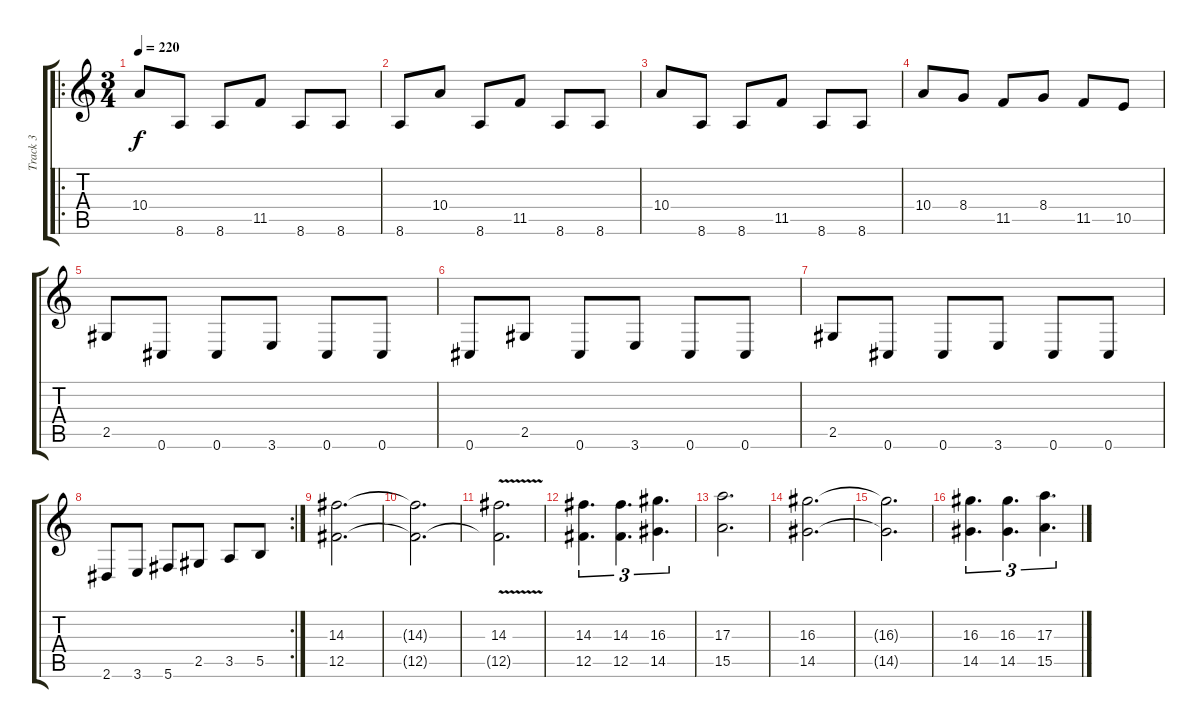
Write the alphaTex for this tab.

\track ("Track 3" "Track 3") {instrument overdrivenguitar}
\staff {score tabs}
\tuning (Db4 Ab3 E3 B2 Gb2 Db2) {hide}
\ro
\ts (3 4)
\tempo 220
\clef g2
\ks c
10.4.8{dy f} 8.6.8 8.6.8 11.5.8 8.6.8 8.6.8 |
8.6.8 10.4.8 8.6.8 11.5.8 8.6.8 8.6.8 |
10.4.8 8.6.8 8.6.8 11.5.8 8.6.8 8.6.8 |
10.4.8 8.4.8 11.5.8 8.4.8 11.5.8 10.5.8 |
2.5.8 0.6.8 0.6.8 3.6.8 0.6.8 0.6.8 |
0.6.8 2.5.8 0.6.8 3.6.8 0.6.8 0.6.8 |
2.5.8 0.6.8 0.6.8 3.6.8 0.6.8 0.6.8 |
\rc 2
2.6.8 3.6.8 5.6.8 2.5.8 3.5.8 5.5.8 |
(14.3 12.5).2{d} |
(14.3{t} 12.5{t}).2{d} |
(14.3{v} 12.5{t}).2{d} |
(14.3 12.5).4{d tu (3 2)} (14.3 12.5).4{d tu (3 2)} (16.3 14.5).4{d tu (3 2)} |
(17.3 15.5).2{d} |
(16.3 14.5).2{d} |
(16.3{t} 14.5{t}).2{d} |
(16.3 14.5).4{d tu (3 2)} (16.3 14.5).4{d tu (3 2)} (17.3 15.5).4{d tu (3 2)}
